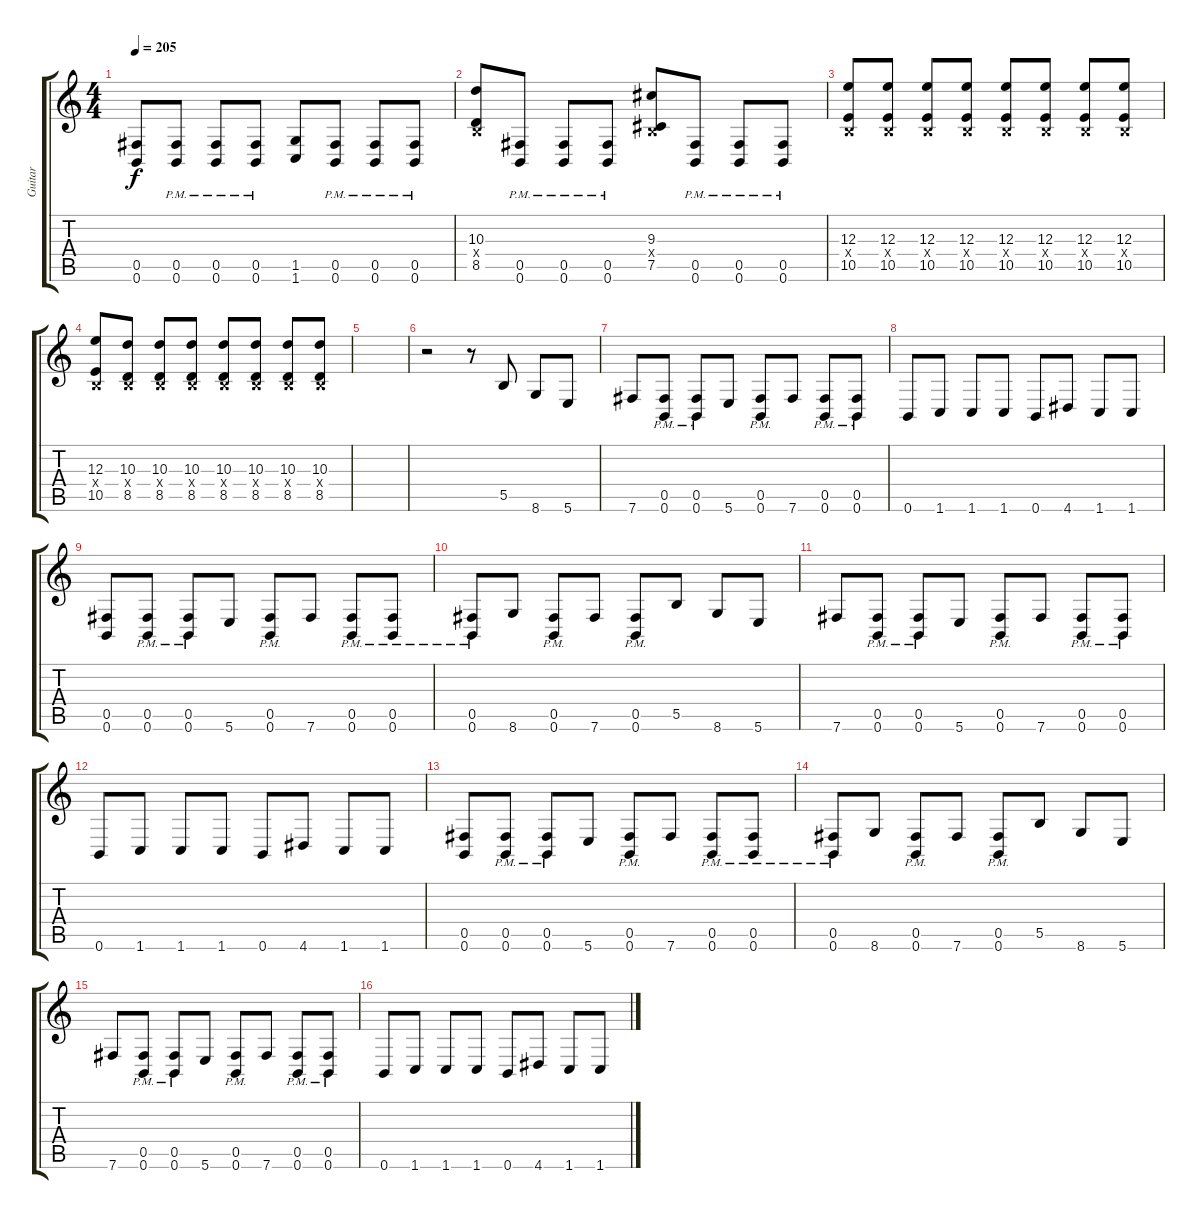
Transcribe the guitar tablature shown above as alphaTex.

\track ("Guitar" "Guitar") {instrument distortionguitar}
\staff {score tabs}
\tuning (Db4 Ab3 E3 B2 Gb2 B1) {hide}
\ts (4 4)
\tempo 205
\clef g2
\ks c
(0.5 0.6).8{dy f} (0.5{pm} 0.6{pm}).8 (0.5{pm} 0.6{pm}).8 (0.5{pm} 0.6).8 (1.5 1.6).8 (0.5{pm} 0.6{pm}).8 (0.5{pm} 0.6{pm}).8 (0.5 0.6{pm}).8 |
(10.3 0.4{x} 8.5).8 (0.5{pm} 0.6{pm}).8 (0.5{pm} 0.6{pm}).8 (0.5{pm} 0.6).8 (9.3 0.4{x} 7.5).8 (0.5{pm} 0.6{pm}).8 (0.5{pm} 0.6{pm}).8 (0.5 0.6{pm}).8 |
(12.3 0.4{x} 10.5).8 (12.3 0.4{x} 10.5).8 (12.3 0.4{x} 10.5).8 (12.3 0.4{x} 10.5).8 (12.3 0.4{x} 10.5).8 (12.3 0.4{x} 10.5).8 (12.3 0.4{x} 10.5).8 (12.3 0.4{x} 10.5).8 |
(12.3 0.4{x} 10.5).8 (10.3 0.4{x} 8.5).8 (10.3 0.4{x} 8.5).8 (10.3 0.4{x} 8.5).8 (10.3 0.4{x} 8.5).8 (10.3 0.4{x} 8.5).8 (10.3 0.4{x} 8.5).8 (10.3 0.4{x} 8.5).8 |
|
r.2 r.8 5.5.8 8.6.8 5.6.8 |
7.6.8 (0.5{pm} 0.6{pm}).8 (0.5{pm} 0.6{pm}).8 5.6.8 (0.5{pm} 0.6{pm}).8 7.6.8 (0.5{pm} 0.6{pm}).8 (0.5{pm} 0.6{pm}).8 |
0.6.8 1.6.8 1.6.8 1.6.8 0.6.8 4.6.8 1.6.8 1.6.8 |
(0.5 0.6).8 (0.5{pm} 0.6{pm}).8 (0.5{pm} 0.6{pm}).8 5.6.8 (0.5{pm} 0.6{pm}).8 7.6.8 (0.5{pm} 0.6{pm}).8 (0.5{pm} 0.6{pm}).8 |
(0.5{pm} 0.6{pm}).8 8.6.8 (0.5{pm} 0.6{pm}).8 7.6.8 (0.5{pm} 0.6{pm}).8 5.5.8 8.6.8 5.6.8 |
7.6.8 (0.5{pm} 0.6{pm}).8 (0.5{pm} 0.6{pm}).8 5.6.8 (0.5{pm} 0.6{pm}).8 7.6.8 (0.5{pm} 0.6{pm}).8 (0.5{pm} 0.6{pm}).8 |
0.6.8 1.6.8 1.6.8 1.6.8 0.6.8 4.6.8 1.6.8 1.6.8 |
(0.5 0.6).8 (0.5{pm} 0.6{pm}).8 (0.5{pm} 0.6{pm}).8 5.6.8 (0.5{pm} 0.6{pm}).8 7.6.8 (0.5{pm} 0.6{pm}).8 (0.5{pm} 0.6{pm}).8 |
(0.5{pm} 0.6{pm}).8 8.6.8 (0.5{pm} 0.6{pm}).8 7.6.8 (0.5{pm} 0.6{pm}).8 5.5.8 8.6.8 5.6.8 |
7.6.8 (0.5{pm} 0.6{pm}).8 (0.5{pm} 0.6{pm}).8 5.6.8 (0.5{pm} 0.6{pm}).8 7.6.8 (0.5{pm} 0.6{pm}).8 (0.5{pm} 0.6{pm}).8 |
0.6.8 1.6.8 1.6.8 1.6.8 0.6.8 4.6.8 1.6.8 1.6.8
